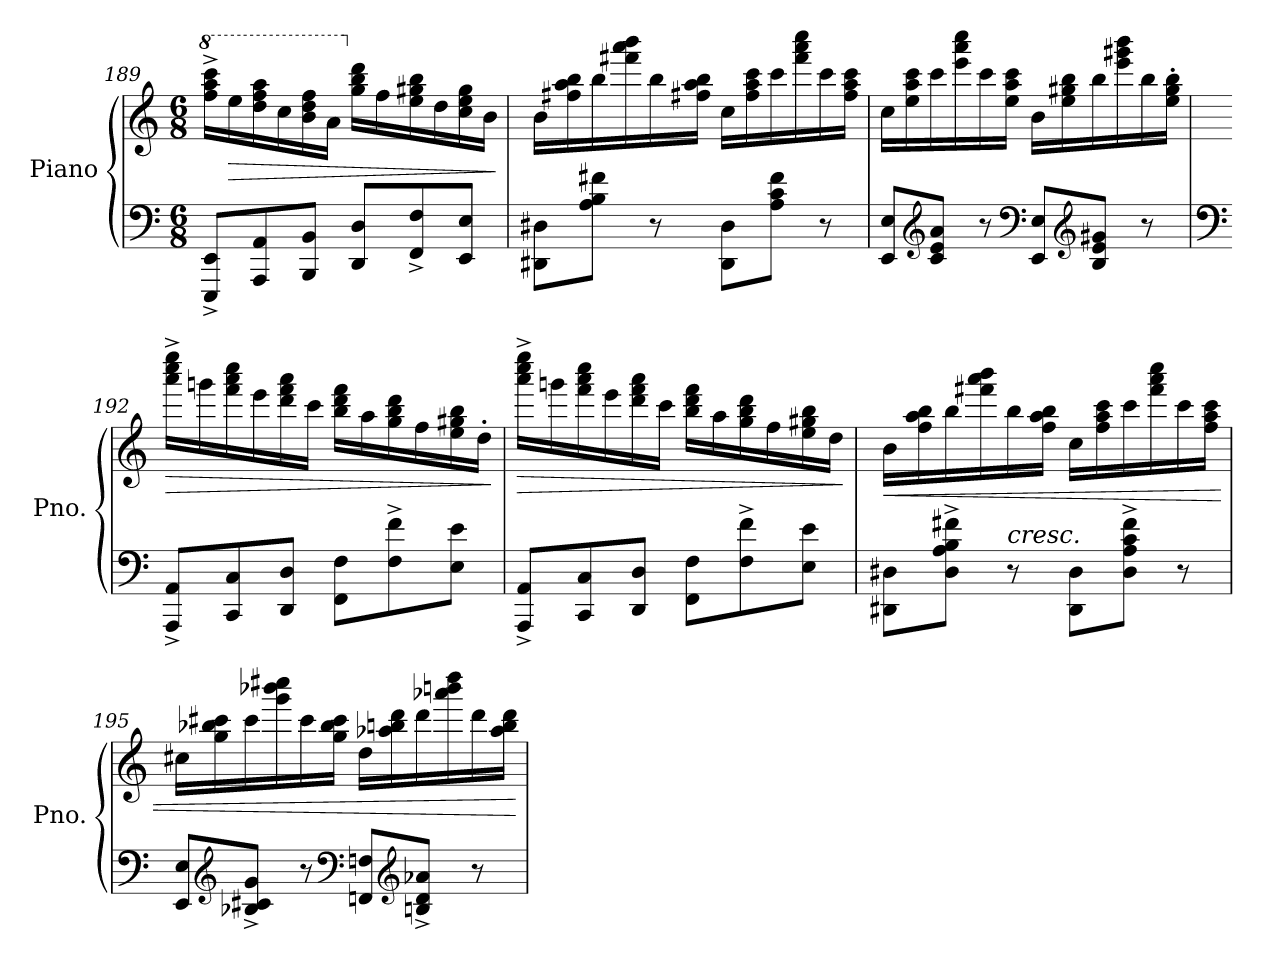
**kern	**kern	**dynam
*part1	*part1	*part1
*staff2	*staff1	*staff1/2
*I"Piano	*	*
*I'Pno.	*	*
*clefF4	*clefG2	*
*k[]	*k[]	*
*M6/8	*M6/8	*
*	*8va	*
=189	=189	=189
8EEE/^ 8EE/^L	16fff\^ 16aaa\^ 16cccc\^LL	.
!	!	!LO:HP:b
.	16eee\	>
8AAA/ 8AA/	16ddd\ 16fff\ 16aaa\	.
.	16ccc\	.
8BBB/ 8BB/J	16bb\ 16ddd\ 16fff\	.
.	16aa\JJ	.
*	*X8va	*
8DD/ 8D/L	16gg\ 16bb\ 16ddd\LL	.
.	16ff\	.
8FF/^ 8F/^	16ee\ 16gg#X\ 16bb\	.
.	16dd\	.
8EE/ 8E/J	16cc\ 16ee\ 16gg#\	.
.	16b\JJ	.
.	.	]
!!LO:PB:g=z
=190	=190	=190
8DD#X\ 8D#X\L	16b\LL	.
.	16ff#X\ 16aa\ 16bb\	.
8A\ 8B\ 8f#X\J	16bb\	.
.	16fff#\ 16aaa\ 16bbb\	.
8r	16bb\	.
.	16ff#X\ 16aa\ 16bb\JJ	.
8DD#\ 8D#\L	16cc\LL	.
.	16ff#\ 16aa\ 16ccc\	.
8A\ 8c\ 8f#\J	16ccc\	.
.	16fff#\ 16aaa\ 16cccc\	.
8r	16ccc\	.
.	16ff#\ 16aa\ 16ccc\JJ	.
=191	=191	=191
8EE/ 8E/L	16cc\LL	.
.	16ee\ 16aa\ 16ccc\	.
*clefG2	*	*
8c/ 8e/ 8a/J	16ccc\	.
.	16eee\ 16aaa\ 16cccc\	.
8r	16ccc\	.
.	16ee\ 16aa\ 16ccc\JJ	.
*clefF4	*	*
8EE/ 8E/L	16b\LL	.
.	16ee\ 16gg#X\ 16bb\	.
*clefG2	*	*
8B/ 8e/ 8g#X/J	16bb\	.
.	16eee\ 16ggg#X\ 16bbb\	.
8r	16bb\	.
.	16ee\' 16gg#\' 16bb\'JJ	.
=192	=192	=192
*clefF4	*	*
!	!	!LO:HP:b
8AAA/^ 8AA/^L	16aaa\^ 16cccc\^ 16eeee\^LL	>
.	16gggn\	.
8CC/ 8C/	16fff\ 16aaa\ 16cccc\	.
.	16eee\	.
8DD/ 8D/J	16ddd\ 16fff\ 16aaa\	.
.	16ccc\JJ	.
8FF\ 8F\L	16bb\ 16ddd\ 16fff\LL	.
.	16aa\	.
8F\^ 8f\^	16gg\ 16bb\ 16ddd\	.
.	16ff\	.
8E\ 8e\J	16ee\ 16gg#X\ 16bb\	.
.	16dd'\JJ	.
.	.	]
!!LO:LB:g=z
=193	=193	=193
!	!	!LO:HP:b
8AAA/^ 8AA/^L	16aaa\^ 16cccc\^ 16eeee\^LL	>
.	16gggn\	.
8CC/ 8C/	16fff\ 16aaa\ 16cccc\	.
.	16eee\	.
8DD/ 8D/J	16ddd\ 16fff\ 16aaa\	.
.	16ccc\JJ	.
8FF\ 8F\L	16bb\ 16ddd\ 16fff\LL	.
.	16aa\	.
8F\^ 8f\^	16gg\ 16bb\ 16ddd\	.
.	16ff\	.
8E\ 8e\J	16ee\ 16gg#X\ 16bb\	.
.	16dd\JJ	.
.	.	]
=194	=194	=194
!	!	!LO:HP:b
8DD#X\ 8D#X\L	16b\LL	<
.	16ff\ 16aa\ 16bb\	.
8D#\^ 8A\^ 8B\^ 8f#X\^J	16bb\	.
.	16fff#X\ 16aaa\ 16bbb\	.
!LO:TX:a:i:t=cresc.	!	!
8r	16bb\	.
.	16ff\ 16aa\ 16bb\JJ	.
8DD#\ 8D#\L	16cc\LL	.
.	16ff\ 16aa\ 16ccc\	.
8D#\^ 8A\^ 8c\^ 8f#\^J	16ccc\	.
.	16fff#\ 16aaa\ 16cccc\	.
8r	16ccc\	.
.	16ff\ 16aa\ 16ccc\JJ	.
=195	=195	=195
8EE/ 8E/L	16cc#X\LL	.
.	16gg\ 16bb-X\ 16ccc#X\	.
*clefG2	*	*
8B-X/^ 8c#X/^ 8g/^J	16ccc#\	.
.	16ggg\ 16bbb-X\ 16cccc#X\	.
8r	16ccc#\	.
.	16gg\ 16bb-\ 16ccc#\JJ	.
*clefF4	*	*
8FFn/ 8Fn/L	16dd\LL	.
.	16aa-X\ 16bbn\ 16ddd\	.
*clefG2	*	*
8Bn/^ 8d/^ 8a-X/^J	16ddd\	.
.	16aaa-X\ 16bbbn\ 16dddd\	.
8r	16ddd\	.
.	16aa-\ 16bb\ 16ddd\JJ	.
.	.	[
=	=	=
*-	*-	*-
